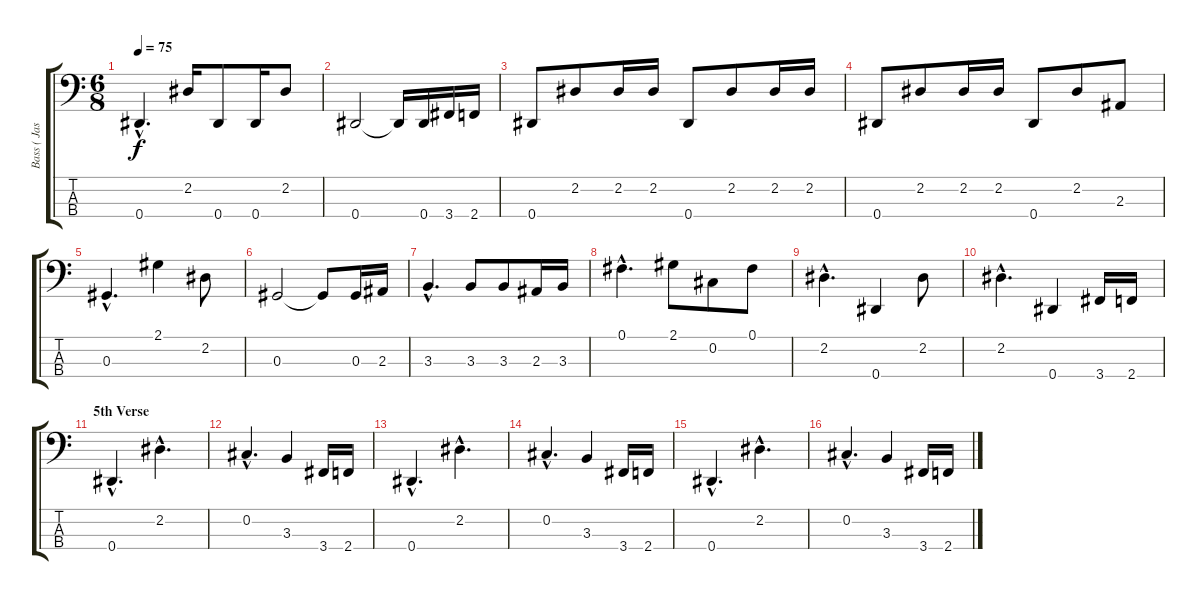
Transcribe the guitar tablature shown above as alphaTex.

\track ("Bass ( Jason Newsted )" "Bass ( Jas") {instrument electricbasspick}
\staff {score tabs}
\tuning (Gb2 Db2 Ab1 Eb1) {hide}
\ts (6 8)
\tempo 75
\clef f4
\ks c
0.4{hac}.4{d dy f} 2.2.16 0.4.8 0.4.16 2.2.8 |
0.4.2 0.4{t}.16 0.4.16 3.4.16 2.4.16 |
0.4.8 2.2.8 2.2.16 2.2.16 0.4.8 2.2.8 2.2.16 2.2.16 |
0.4.8 2.2.8 2.2.16 2.2.16 0.4.8 2.2.8 2.3.8 |
0.3{hac}.4{d} 2.1.4 2.2.8 |
0.3.2 0.3{t}.8 0.3.16 2.3.16 |
3.3{hac}.4{d} 3.3.8 3.3.8 2.3.16 3.3.16 |
0.1{hac}.4{d} 2.1.8 0.2.8 0.1.8 |
2.2{hac}.4{d} 0.4.4 2.2.8 |
2.2{hac}.4{d} 0.4.4 3.4.16 2.4.16 |
\section ("" "5th Verse")
0.4{hac}.4{d} 2.2{hac}.4{d} |
0.2{hac}.4{d} 3.3.4 3.4.16 2.4.16 |
0.4{hac}.4{d} 2.2{hac}.4{d} |
0.2{hac}.4{d} 3.3.4 3.4.16 2.4.16 |
0.4{hac}.4{d} 2.2{hac}.4{d} |
0.2{hac}.4{d} 3.3.4 3.4.16 2.4.16
